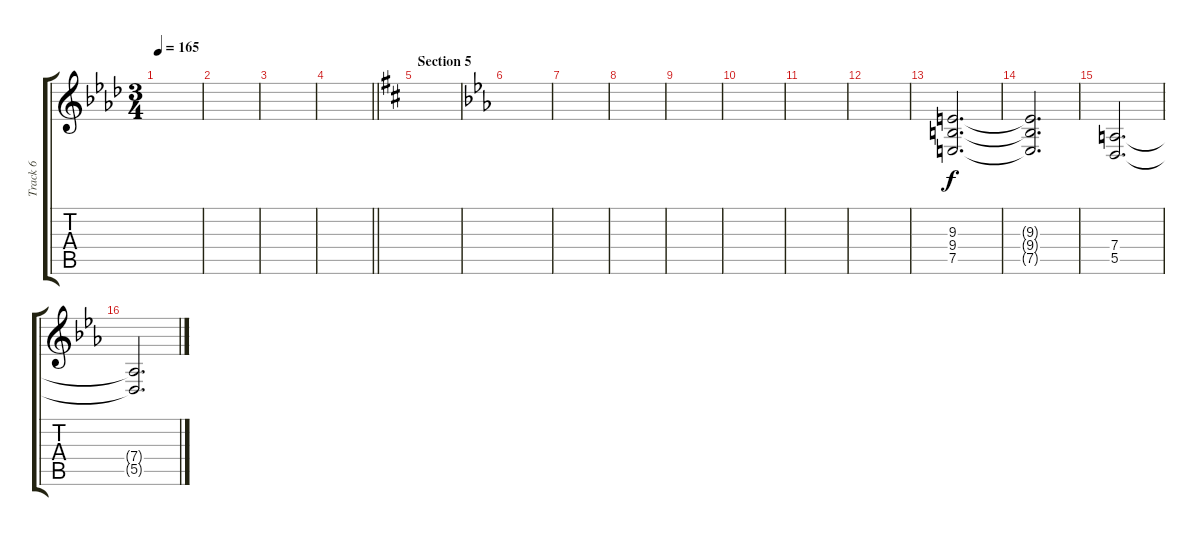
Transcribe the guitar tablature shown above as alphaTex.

\track ("Track 6" "Track 6") {instrument pad8sweep}
\staff {score tabs}
\tuning (E4 B3 G3 D3 A2 E2) {hide}
\ts (3 4)
\tempo 165
\clef g2
\ks ab
|
|
|
\barLineRight lightlight
|
\section ("" "Section 5")
\ks d
|
\ks eb
|
|
|
|
|
|
|
(9.3 9.4 7.5).2{d} |
(9.3{t} 9.4{t} 7.5{t}).2{d} |
(7.4 5.5).2{d} |
(7.4{t} 5.5{t}).2{d}
